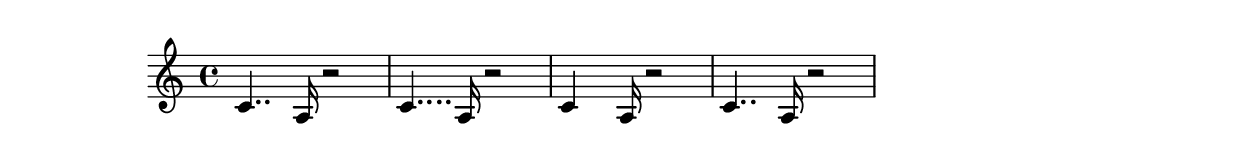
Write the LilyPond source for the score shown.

% Do not edit this file; it is automatically
% generated from Documentation/snippets/new
% This file is in the public domain.
%% Note: this file works from version 2.13.26
\version "2.13.29"
\header {
  lsrtags = "rhythms,expressive-marks"
  texidoc = "This code demonstrates how to change the number of
augmentation dots on a single note."
  doctitle = "Changing the number of augmentation dots per note"
} % begin verbatim


\relative c' {
  c4.. a16 r2 |
  \override Dots #'dot-count = #4
  c4.. a16 r2 |
  \override Dots #'dot-count = #0
  c4.. a16 r2 |
  \revert Dots #'dot-count
  c4.. a16 r2 |
}
